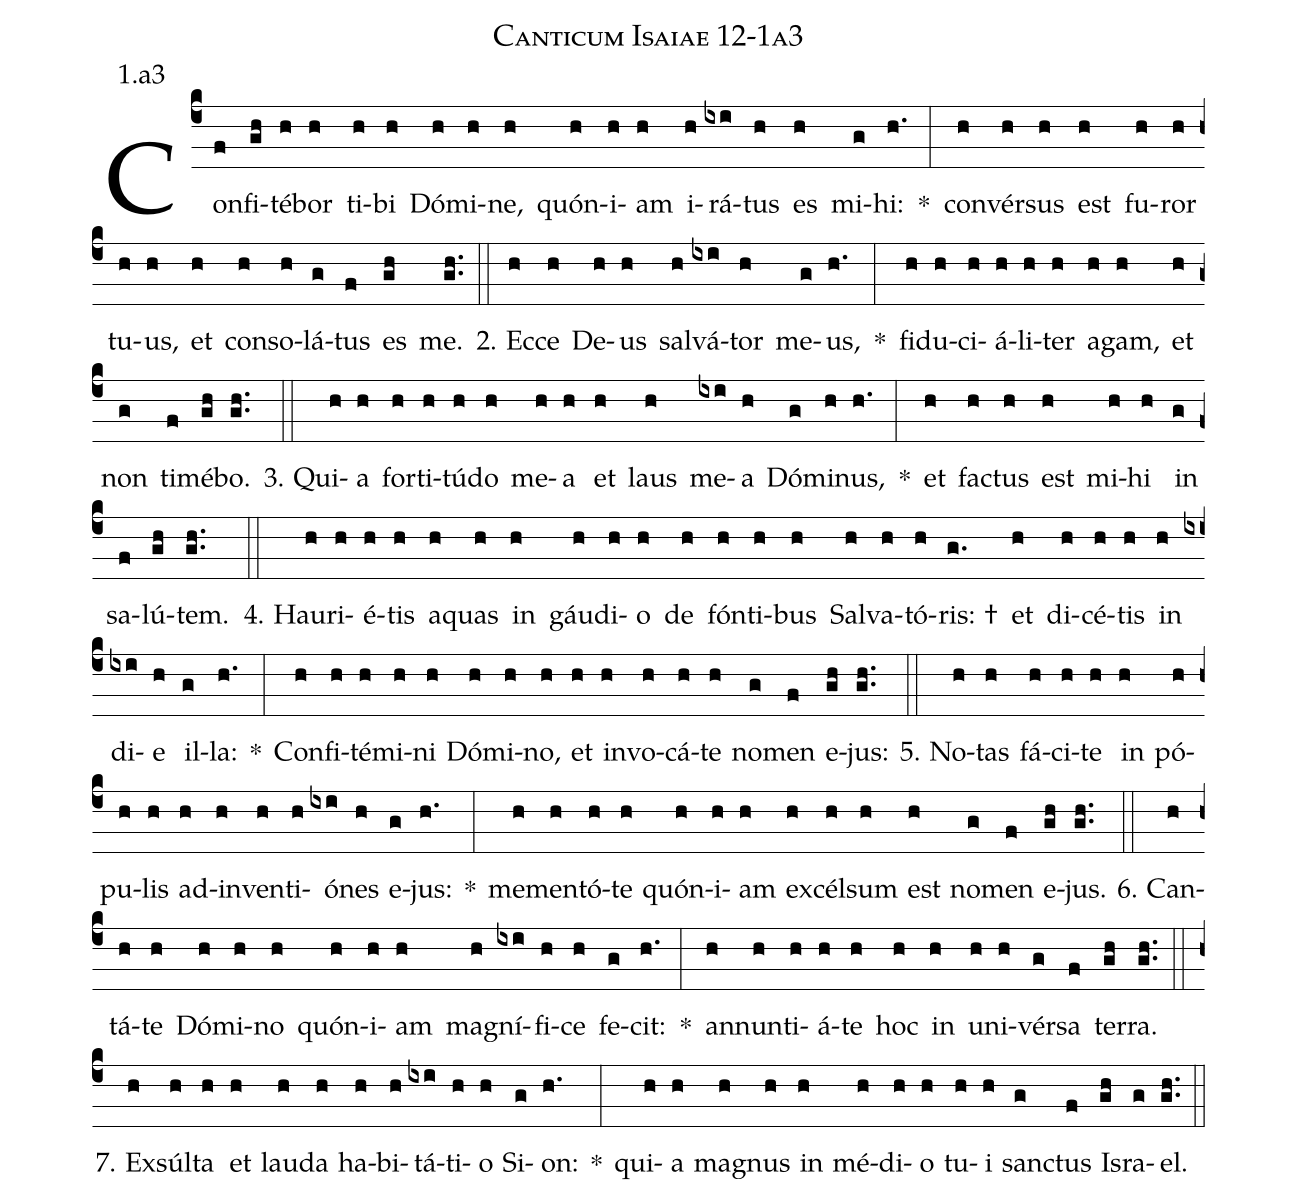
name: Canticum Isaiae 12-1a3;
annotation: 1.a3;
%%
(c4)Con(f)fi(gh)té(h)bor(h) ti(h)bi(h) Dó(h)mi(h)ne,(h) quón(h)i(h)am(h) i(h)rá(ixi)tus(h) es(h) mi(g)hi:(h.) *(:) con(h)vér(h)sus(h) est(h) fu(h)ror(h) tu(h)us,(h) et(h) con(h)so(h)lá(g)tus(f) es(gh) me.(gh..) (::)
2. Ec(h)ce(h) De(h)us(h) sal(h)vá(ixi)tor(h) me(g)us,(h.) *(:) fi(h)du(h)ci(h)á(h)li(h)ter(h) a(h)gam,(h) et(h) non(g) ti(f)mé(gh)bo.(gh..) (::)
3. Qui(h)a(h) for(h)ti(h)tú(h)do(h) me(h)a(h) et(h) laus(h) me(ixi)a(h) Dó(g)mi(h)nus,(h.) *(:) et(h) fac(h)tus(h) est(h) mi(h)hi(h) in(g) sa(f)lú(gh)tem.(gh..) (::)
4. Hau(h)ri(h)é(h)tis(h) a(h)quas(h) in(h) gáu(h)di(h)o(h) de(h) fón(h)ti(h)bus(h) Sal(h)va(h)tó(h)ris: †(g.) et(h) di(h)cé(h)tis(h) in(h) di(ixi)e(h) il(g)la:(h.) *(:) Con(h)fi(h)té(h)mi(h)ni(h) Dó(h)mi(h)no,(h) et(h) in(h)vo(h)cá(h)te(h) no(g)men(f) e(gh)jus:(gh..) (::)
5. No(h)tas(h) fá(h)ci(h)te(h) in(h) pó(h)pu(h)lis(h) ad(h)in(h)ven(h)ti(h)ó(ixi)nes(h) e(g)jus:(h.) *(:) me(h)men(h)tó(h)te(h) quón(h)i(h)am(h) ex(h)cél(h)sum(h) est(h) no(g)men(f) e(gh)jus.(gh..) (::)
6. Can(h)tá(h)te(h) Dó(h)mi(h)no(h) quón(h)i(h)am(h) ma(h)gní(ixi)fi(h)ce(h) fe(g)cit:(h.) *(:) an(h)nun(h)ti(h)á(h)te(h) hoc(h) in(h) u(h)ni(h)vér(g)sa(f) ter(gh)ra.(gh..) (::)
7. Ex(h)súl(h)ta(h) et(h) lau(h)da(h) ha(h)bi(h)tá(ixi)ti(h)o(h) Si(g)on:(h.) *(:) qui(h)a(h) ma(h)gnus(h) in(h) mé(h)di(h)o(h) tu(h)i(h) sanc(g)tus(f) Is(gh)ra(g)el.(gh..) (::)
